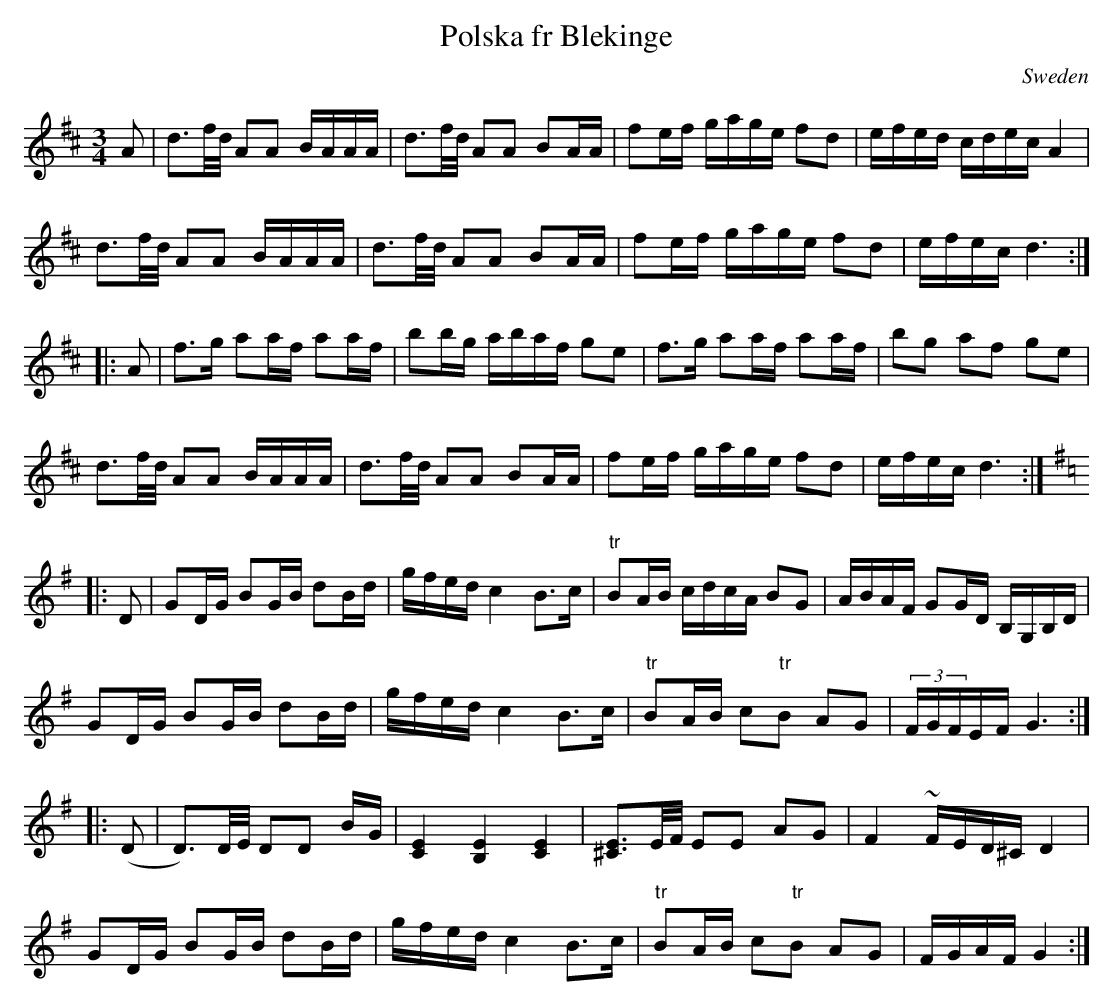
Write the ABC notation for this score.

X:1
T:Polska fr Blekinge
O:Sweden
M:3/4
L:1/16
K:D
A2|\
d3f/d/ A2A2 BAAA|d3f/d/ A2A2 B2AA|\
f2ef gage f2d2|efed cdec A4|
d3f/d/ A2A2 BAAA|d3f/d/ A2A2 B2AA|\
f2ef gage f2d2|efec d6::
A2|\
f3g a2af a2af|b2bg abaf g2e2|\
f3g a2af a2af|b2g2 a2f2 g2e2|
d3f/d/ A2A2 BAAA|d3f/d/ A2A2 B2AA|\
f2ef gage f2d2|efec d6::
K:G
D2|\
G2DG B2GB d2Bd|gfed c4 B3c|\
"tr"B2AB cdcA B2G2|ABAF G2GD B,G,B,D|
G2DG B2GB d2Bd|gfed c4 B3c|\
"tr"B2AB c2"tr"B2 A2G2|(3FGFEF G6::
(D2|D3)D/E/ D2D2 BG| [E4C4] [E4B,4] [E4C4]|\
[E3^C3]E/F/ E2E2 A2G2| F4 ~FED^C D4|
G2DG B2GB d2Bd|gfed c4 B3c|\
"tr"B2AB c2"tr"B2 A2G2| FGAF G4:|
